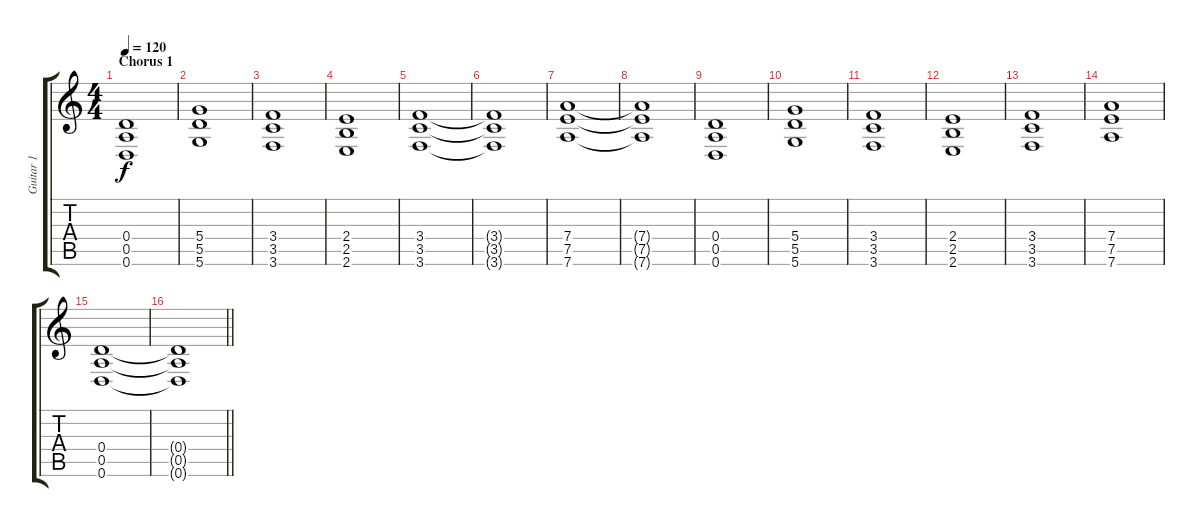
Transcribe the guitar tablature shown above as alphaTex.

\track ("Guitar 1" "Guitar 1") {instrument distortionguitar}
\staff {score tabs}
\tuning (E4 B3 G3 D3 A2 D2) {hide}
\ts (4 4)
\section ("" "Chorus 1")
\tempo 120
\clef g2
\ks c
(0.4 0.5 0.6).1{dy f} |
(5.4 5.5 5.6).1 |
(3.4 3.5 3.6).1 |
(2.4 2.5 2.6).1 |
(3.4 3.5 3.6).1 |
(3.4{t} 3.5{t} 3.6{t}).1 |
(7.4 7.5 7.6).1 |
(7.4{t} 7.5{t} 7.6{t}).1 |
(0.4 0.5 0.6).1 |
(5.4 5.5 5.6).1 |
(3.4 3.5 3.6).1 |
(2.4 2.5 2.6).1 |
(3.4 3.5 3.6).1 |
(7.4 7.5 7.6).1 |
(0.4 0.5 0.6).1 |
\barLineRight lightlight
(0.4{t} 0.5{t} 0.6{t}).1
